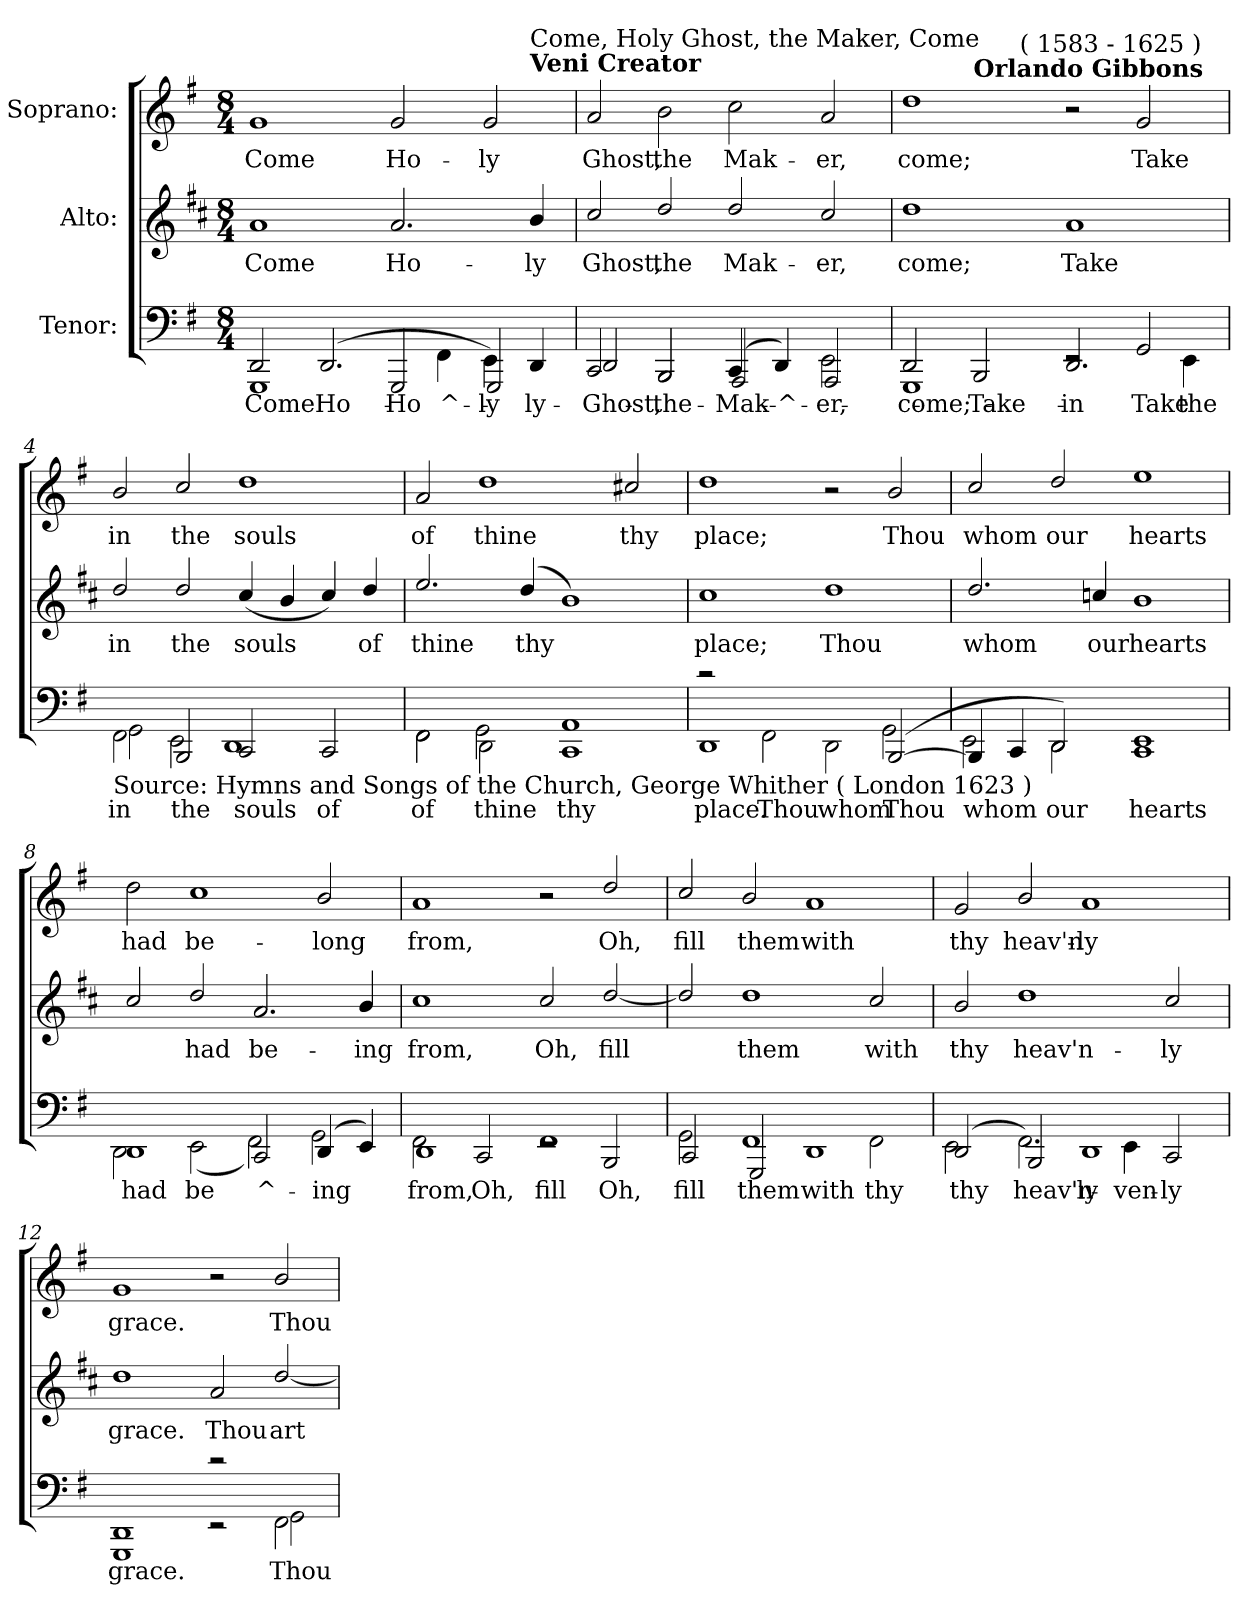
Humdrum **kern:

**kern	**text	**kern	**text	**kern	**text
*part3	*part3	*part2	*part2	*part1	*part1
*staff3	*staff3	*staff2	*staff2	*staff1	*staff1
*I"Tenor:	*	*I"Alto:	*	*I"Soprano:	*
*clefF4	*	*clefG2	*	*clefG2	*
*ITrd-7c-12	*	*ITrd4c7	*	*	*
*k[f#]	*	*k[f#]	*	*k[f#]	*
*G:	*	*G:	*	*G:	*
*M8/4	*	*M8/4	*	*M8/4	*
=1	=1	=1	=1	=1	=1
!	!	!	!	!LO:TX:a:B:t=Editor&colon; John Henry Fowler	!
!	!	!	!	!LO:TX:a:t=Revision &colon;   7 - 28 - 01	!
!	!LO:LY:b	!	!	!	!
*^	*	*	*	*	*
!	!	!LO:LY:b	!	!LO:LY:b	!	!LO:LY:b
*	*	*	*	*	*^	*
2D/	1GG	Come	1d	Come	1g	1..ryy	Come
!	!	!LO:LY:b	!	!	!	!	!
(<2.D/	.	Ho-	.	.	.	.	.
!	!	!LO:LY:b	!	!LO:LY:b	!	!	!LO:LY:b
.	2GG/	Ho-	2.d/	Ho-	2g/	.	Ho-
!	!	!LO:LY:b	!	!	!	!	!
4F#\	.	-^-	.	.	.	.	.
!	!	!LO:LY:b	!	!	!	!	!
!	!	!LO:LY:b	!	!	!	!	!LO:LY:b
4E\)	2GG/	-ly	.	.	2g/	.	-ly
!	!	!	!	!	!	!LO:TX:a:B:t=Veni Creator	!
!	!	!	!	!	!	!LO:TX:a:t=Come, Holy Ghost, the Maker, Come	!
!	!	!LO:LY:b	!	!LO:LY:b	!	!	!
4D/	.	-ly	4e/	-ly	.	4ryy	.
=2	=2	=2	=2	=2	=2	=2	=2
!	!	!LO:LY:b	!	!	!	!	!
!	!	!LO:LY:b	!	!LO:LY:b	!	!	!LO:LY:b
*	*	*	*	*	*v	*v	*
2C/	2D/	Ghost,	2f#/	Ghost,	2a/	Ghost,
!	!	!LO:LY:b	!	!	!	!
!	!	!LO:LY:b	!	!LO:LY:b	!	!LO:LY:b
2BB/	2BB/	the	2g/	the	2b\	the
!	!	!LO:LY:b	!	!	!	!
!	!	!LO:LY:b	!	!LO:LY:b	!	!LO:LY:b
(<4C/	2AA/	Mak-	2g/	Mak-	2cc\	Mak-
!	!	!LO:LY:b	!	!	!	!
4D/)	.	^-	.	.	.	.
!	!	!LO:LY:b	!	!	!	!
!	!	!LO:LY:b	!	!LO:LY:b	!	!LO:LY:b
2E\	2AA/	-er,	2f#/	-er,	2a/	-er,
=3	=3	=3	=3	=3	=3	=3
!	!	!LO:LY:b	!	!	!	!
!	!	!LO:LY:b	!	!LO:LY:b	!	!LO:LY:b
*	*	*	*	*	*^	*
*	*	*	*	*	*	*^	*
2D/	1GG	come;	1g	come;	1dd	2ryy	2.ryy	come;
!	!	!	!	!	!	!LO:TX:a:B:t=Orlando Gibbons	!	!
!	!	!LO:LY:b	!	!	!	!	!	!
2BB/	.	Take	.	.	.	1.ryy	.	.
!	!	!	!	!	!	!	!LO:TX:a:t=( 1583 - 1625 )	!
.	.	.	.	.	.	.	1ryy	.
!	!	!LO:LY:b	!	!LO:LY:b	!	!	!	!
2.D/	2rEE	in	1d	Take	2r	.	.	.
!	!	!LO:LY:b	!	!	!	!	!	!LO:LY:b
.	2G/	Take	.	.	2g/	.	.	Take
!	!	!LO:LY:b	!	!	!	!	!	!
4E\	.	the	.	.	.	.	4ryy	.
!!LO:LB:g=z
=4	=4	=4	=4	=4	=4	=4	=4	=4
!LO:TX:b:t=Source&colon;  Hymns and Songs of the Church, George Whither ( London 1623 )	!	!	!	!	!	!	!	!
!	!	!LO:LY:b	!	!	!	!	!	!
!	!	!LO:LY:b	!	!LO:LY:b	!	!	!	!LO:LY:b
*	*	*	*	*	*v	*v	*v	*
2F#\	2G\	in	2g/	in	2b/	in
!	!	!LO:LY:b	!	!	!	!
!	!	!LO:LY:b	!	!LO:LY:b	!	!LO:LY:b
2BB/	2E\	the	2g/	the	2cc/	the
!	!	!LO:LY:b	!	!	!	!
!	!	!LO:LY:b	!	!LO:LY:b	!	!LO:LY:b
2C/	1D	souls	(<4f#/	souls	1dd	souls
.	.	.	4e/	.	.	.
!	!	!LO:LY:b	!	!	!	!
2C/	.	of	4f#/)	.	.	.
!	!	!	!	!LO:LY:b	!	!
.	.	.	4g/	of	.	.
=5	=5	=5	=5	=5	=5	=5
!	!	!LO:LY:b	!	!	!	!
!	!	!LO:LY:b	!	!LO:LY:b	!	!LO:LY:b
2F#\	2F#\	of	2.a/	thine	2a/	of
!	!	!LO:LY:b	!	!	!	!
!	!	!LO:LY:b	!	!	!	!LO:LY:b
2D\	2G\	thine	.	.	1dd	thine
!	!	!	!	!LO:LY:b	!	!
.	.	.	(<4g/	thy	.	.
!	!	!LO:LY:b	!	!	!	!
!	!	!LO:LY:b	!	!	!	!
1C	1A	thy	1e)	.	.	.
!	!	!	!	!	!	!LO:LY:b
.	.	.	.	.	2cc#X/	thy
=6	=6	=6	=6	=6	=6	=6
!	!	!LO:LY:b	!	!LO:LY:b	!	!LO:LY:b
2rc	1D	place.	1f#	place;	1dd	place;
!	!	!LO:LY:b	!	!	!	!
2F#\	.	Thou	.	.	.	.
!	!	!LO:LY:b	!	!LO:LY:b	!	!
2D\	2ryy	whom	1g	Thou	2r	.
!	!	!LO:LY:b	!	!	!	!
!	!	!LO:LY:b	!	!	!	!LO:LY:b
(<[<2BB/	2G\	Thou	.	.	2b/	Thou
=7	=7	=7	=7	=7	=7	=7
!	!	!LO:LY:b	!	!LO:LY:b	!	!LO:LY:b
4BB/]	2E\	whom	2.g/	whom	2cc/	whom
4C/	.	.	.	.	.	.
!	!	!LO:LY:b	!	!	!	!LO:LY:b
2D/)	2D\	our	.	.	2dd/	our
!	!	!	!	!LO:LY:b	!	!
.	.	.	4fn/	our	.	.
!	!	!LO:LY:b	!	!	!	!
!	!	!LO:LY:b	!	!LO:LY:b	!	!LO:LY:b
1E	1C	hearts	1e	hearts	1ee	hearts
!!LO:LB:g=z
=8	=8	=8	=8	=8	=8	=8
!	!	!LO:LY:b	!	!	!	!
!	!	!LO:LY:b	!	!	!	!LO:LY:b
1D	2D\	had	2f#/	.	2dd\	had
!	!	!LO:LY:b	!	!LO:LY:b	!	!LO:LY:b
.	(>2E\	be	2g/	had	1cc	be-
!	!	!LO:LY:b	!	!	!	!
!	!	!LO:LY:b	!	!LO:LY:b	!	!
2C/	2F#\)	^-	2.d/	be-	.	.
!	!	!LO:LY:b	!	!	!	!
!	!	!LO:LY:b	!	!	!	!LO:LY:b
(<4D/	2G\	-ing	.	.	2b/	-long
!	!	!	!	!LO:LY:b	!	!
4E/)	.	.	4e/	-ing	.	.
=9	=9	=9	=9	=9	=9	=9
!	!	!LO:LY:b	!	!	!	!
!	!	!LO:LY:b	!	!LO:LY:b	!	!LO:LY:b
2F#\	1D	from,	1f#	from,	1a	from,
!	!	!LO:LY:b	!	!	!	!
2C/	.	Oh,	.	.	.	.
!	!	!LO:LY:b	!	!LO:LY:b	!	!
1F#	2rEE	fill	2f#/	Oh,	2r	.
!	!	!LO:LY:b	!	!LO:LY:b	!	!LO:LY:b
.	2BB/	Oh,	[<2g/	fill	2dd/	Oh,
=10	=10	=10	=10	=10	=10	=10
!	!	!LO:LY:b	!	!	!	!
!	!	!LO:LY:b	!	!	!	!LO:LY:b
2G\	2C/	fill	2g/]	.	2cc/	fill
!	!	!LO:LY:b	!	!	!	!
!	!	!LO:LY:b	!	!LO:LY:b	!	!LO:LY:b
1F#	2GG/	them	1g	them	2b/	them
!	!	!LO:LY:b	!	!	!	!LO:LY:b
.	1D	with	.	.	1a	with
!	!	!LO:LY:b	!	!LO:LY:b	!	!
2F#\	.	thy	2f#/	with	.	.
=11	=11	=11	=11	=11	=11	=11
!	!	!LO:LY:b	!	!	!	!
!	!	!LO:LY:b	!	!LO:LY:b	!	!LO:LY:b
(<2D/	2E\	thy	2e/	thy	2g/	thy
!	!	!LO:LY:b	!	!	!	!
!	!	!LO:LY:b	!	!LO:LY:b	!	!LO:LY:b
2.F#\)	2BB/	heav'n-	1g	heav'n-	2b/	heav'n-
!	!	!LO:LY:b	!	!	!	!LO:LY:b
.	1D	-ly	.	.	1a	-ly
!	!	!LO:LY:b	!	!	!	!
4E\	.	-ven-	.	.	.	.
!	!	!LO:LY:b	!	!LO:LY:b	!	!
2C/	.	-ly	2f#/	-ly	.	.
!!LO:LB:g=z
=12	=12	=12	=12	=12	=12	=12
!	!	!LO:LY:b	!	!	!	!
!	!	!LO:LY:b	!	!LO:LY:b	!	!LO:LY:b
1D	1GG	grace.	1g	grace.	1g	grace.
!	!	!	!	!LO:LY:b	!	!
2rc	2rEE	.	2d/	Thou	2r	.
!	!	!LO:LY:b	!	!	!	!
!	!	!LO:LY:b	!	!LO:LY:b	!	!LO:LY:b
2F#\	2G\	Thou	[<2g/	art	2b/	Thou
*v	*v	*	*	*	*	*
=	=	=	=	=	=
*-	*-	*-	*-	*-	*-
